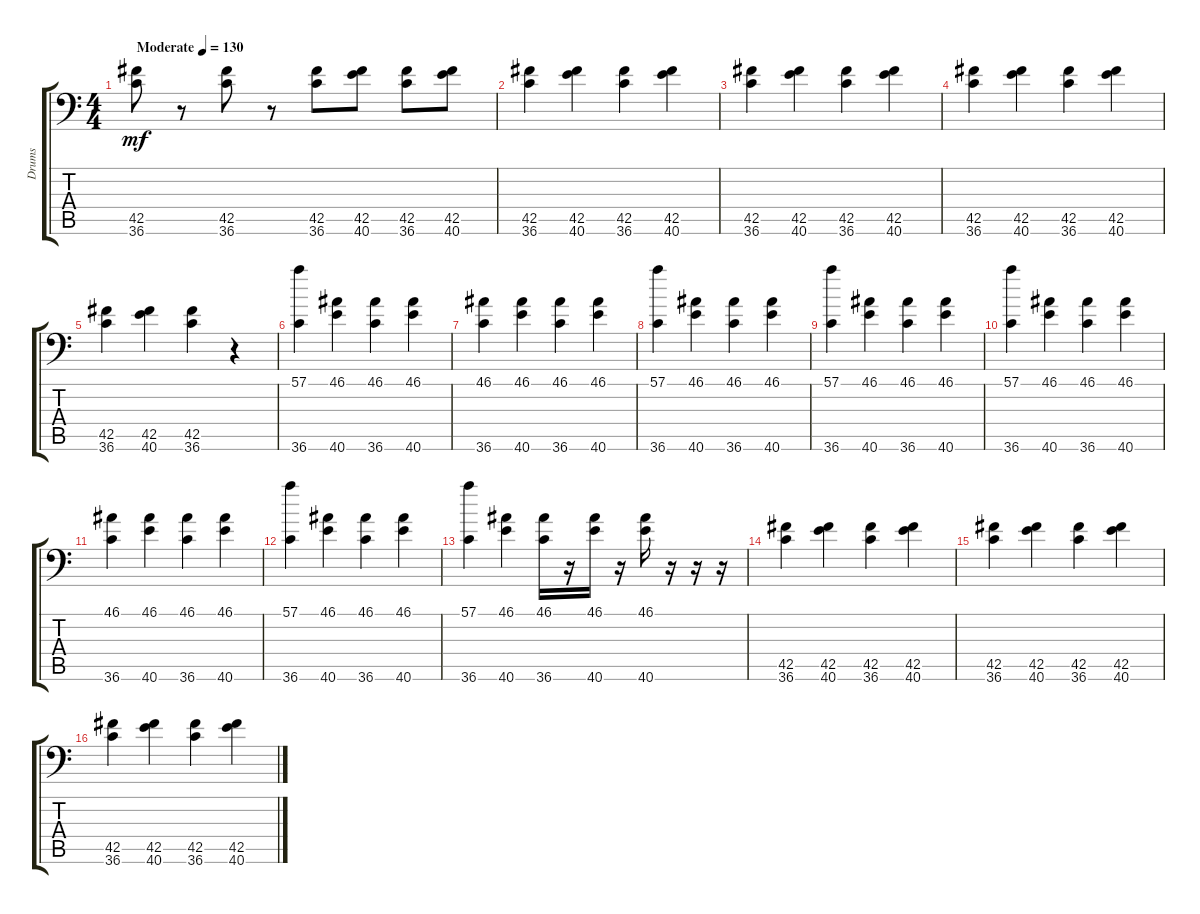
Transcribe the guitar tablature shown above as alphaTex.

\track ("Drums" "Drums") {instrument acousticgrandpiano}
\staff {score tabs}
\tuning (C-1 C-1 C-1 C-1 C-1 C-1) {hide}
\ts (4 4)
\tempo (130 "Moderate")
\clef f4
\ks c
(42.5 36.6).8{dy mf instrument acousticgrandpiano} r.8 (42.5 36.6).8 r.8 (42.5 36.6).8 (42.5 40.6).8 (42.5 36.6).8 (42.5 40.6).8 |
(42.5 36.6).4 (42.5 40.6).4 (42.5 36.6).4 (42.5 40.6).4 |
(42.5 36.6).4 (42.5 40.6).4 (42.5 36.6).4 (42.5 40.6).4 |
(42.5 36.6).4 (42.5 40.6).4 (42.5 36.6).4 (42.5 40.6).4 |
(42.5 36.6).4 (42.5 40.6).4 (42.5 36.6).4 r.4 |
(57.1 36.6).4 (46.1 40.6).4 (46.1 36.6).4 (46.1 40.6).4 |
(46.1 36.6).4 (46.1 40.6).4 (46.1 36.6).4 (46.1 40.6).4 |
(57.1 36.6).4 (46.1 40.6).4 (46.1 36.6).4 (46.1 40.6).4 |
(57.1 36.6).4 (46.1 40.6).4 (46.1 36.6).4 (46.1 40.6).4 |
(57.1 36.6).4 (46.1 40.6).4 (46.1 36.6).4 (46.1 40.6).4 |
(46.1 36.6).4 (46.1 40.6).4 (46.1 36.6).4 (46.1 40.6).4 |
(57.1 36.6).4 (46.1 40.6).4 (46.1 36.6).4 (46.1 40.6).4 |
(57.1 36.6).4 (46.1 40.6).4 (46.1 36.6).16 r.16 (46.1 40.6).16 r.16 (46.1 40.6).16 r.16 r.16 r.16 |
(42.5 36.6).4 (42.5 40.6).4 (42.5 36.6).4 (42.5 40.6).4 |
(42.5 36.6).4 (42.5 40.6).4 (42.5 36.6).4 (42.5 40.6).4 |
(42.5 36.6).4 (42.5 40.6).4 (42.5 36.6).4 (42.5 40.6).4
